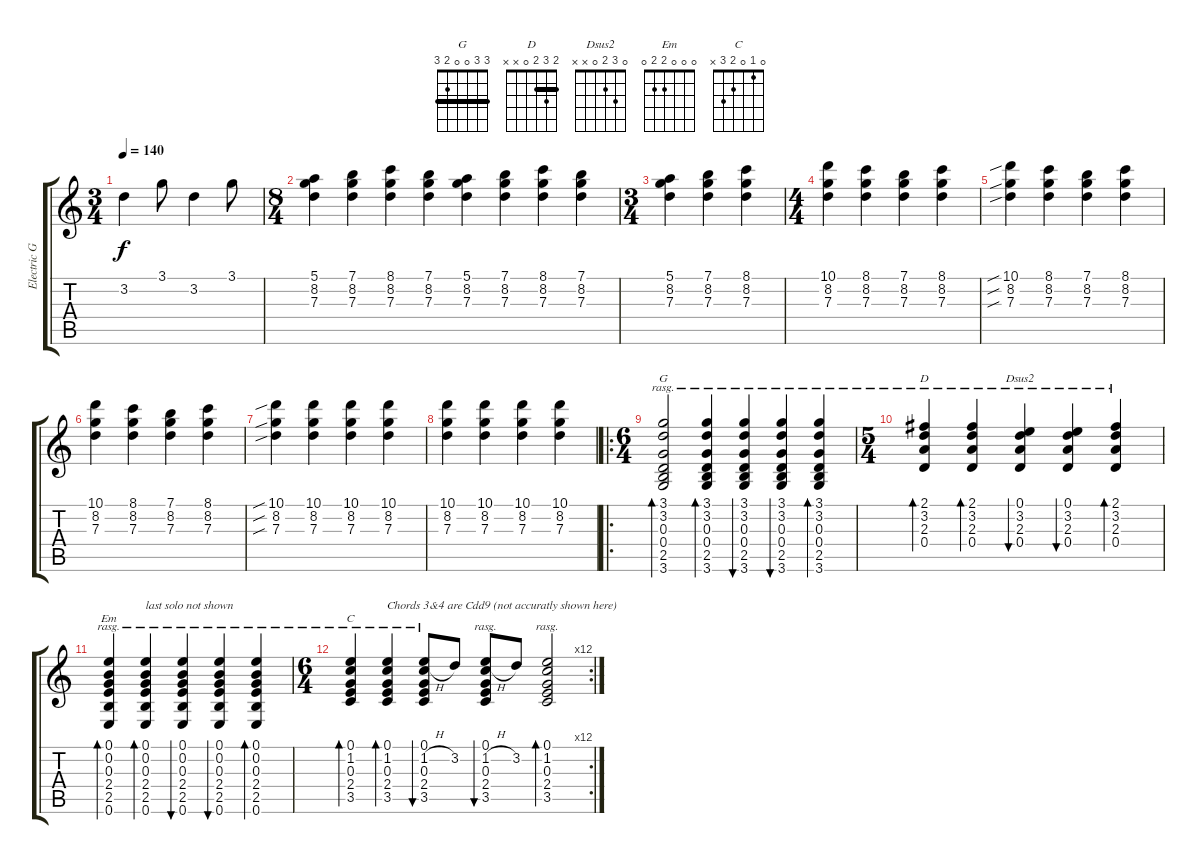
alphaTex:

\track ("Electric Guitar" "Electric G") {instrument electricguitarclean}
\staff {score tabs}
\tuning (E4 B3 G3 D3 A2 E2) {hide}
\chord ("G" 3 3 0 0 2 3) {barre 3}
\chord ("D" 2 3 2 0 x x) {barre 2}
\chord ("Dsus2" 0 3 2 0 x x)
\chord ("Em" 0 0 0 2 2 0)
\chord ("C" 0 1 0 2 3 x)
\ts (3 4)
\tempo 140
\clef g2
\ks c
3.2.4{dy f} 3.1.8 3.2.4 3.1.8 |
\ts (8 4)
(5.1 8.2 7.3).4 (7.1 8.2 7.3).4 (8.1 8.2 7.3).4 (7.1 8.2 7.3).4 (5.1 8.2 7.3).4 (7.1 8.2 7.3).4 (8.1 8.2 7.3).4 (7.1 8.2 7.3).4 |
\ts (3 4)
(5.1 8.2 7.3).4 (7.1 8.2 7.3).4 (8.1 8.2 7.3).4 |
\ts (4 4)
(10.1 8.2 7.3).4 (8.1 8.2 7.3).4 (7.1 8.2 7.3).4 (8.1 8.2 7.3).4 |
(10.1{sib} 8.2{sib} 7.3{sib}).4 (8.1 8.2 7.3).4 (7.1 8.2 7.3).4 (8.1 8.2 7.3).4 |
(10.1 8.2 7.3).4 (8.1 8.2 7.3).4 (7.1 8.2 7.3).4 (8.1 8.2 7.3).4 |
(10.1{sib} 8.2{sib} 7.3{sib}).4 (10.1 8.2 7.3).4 (10.1 8.2 7.3).4 (10.1 8.2 7.3).4 |
(10.1 8.2 7.3).4 (10.1 8.2 7.3).4 (10.1 8.2 7.3).4 (10.1 8.2 7.3).4 |
\ro
\ts (6 4)
(3.1 3.2 0.3 0.4 2.5 3.6).2{bd 480 ch "G" rasg ii} (3.1 3.2 0.3 0.4 2.5 3.6).4{bd 120 rasg ii} (3.1 3.2 0.3 0.4 2.5 3.6).4{bu 120 rasg ii} (3.1 3.2 0.3 0.4 2.5 3.6).4{bu 60 rasg ii} (3.1 3.2 0.3 0.4 2.5 3.6).4{bd 120 rasg ii} |
\ts (5 4)
(2.1 3.2 2.3 0.4).4{bd 120 ch "D" rasg ii} (2.1 3.2 2.3 0.4).4{bd 120 rasg ii} (0.1 3.2 2.3 0.4).4{bu 60 ch "Dsus2" rasg ii} (0.1 3.2 2.3 0.4).4{bu 30 rasg ii} (2.1 3.2 2.3 0.4).4{bd 120 rasg ii} |
(0.1 0.2 0.3 2.4 2.5 0.6).4{bd 120 ch "Em" rasg ii} (0.1 0.2 0.3 2.4 2.5 0.6).4{bd 120 rasg ii txt "last solo not shown"} (0.1 0.2 0.3 2.4 2.5 0.6).4{bu 60 rasg ii} (0.1 0.2 0.3 2.4 2.5 0.6).4{bu 30 rasg ii} (0.1 0.2 0.3 2.4 2.5 0.6).4{bd 120 rasg ii} |
\rc 12
\ts (6 4)
(0.1 1.2 0.3 2.4 3.5).4{bd 120 ch "C" rasg ii} (0.1 1.2 0.3 2.4 3.5).4{bd 120 rasg ii txt "Chords 3&4 are Cdd9 (not accuratly shown here) "} (0.1 1.2{h} 0.3 2.4 3.5).8{bu 480 rasg ii} 3.2.8 (0.1 1.2{h} 0.3 2.4 3.5).8{bu 480 rasg ii} 3.2.8 (0.1 1.2 0.3 2.4 3.5).2{bd 120 rasg ii}
